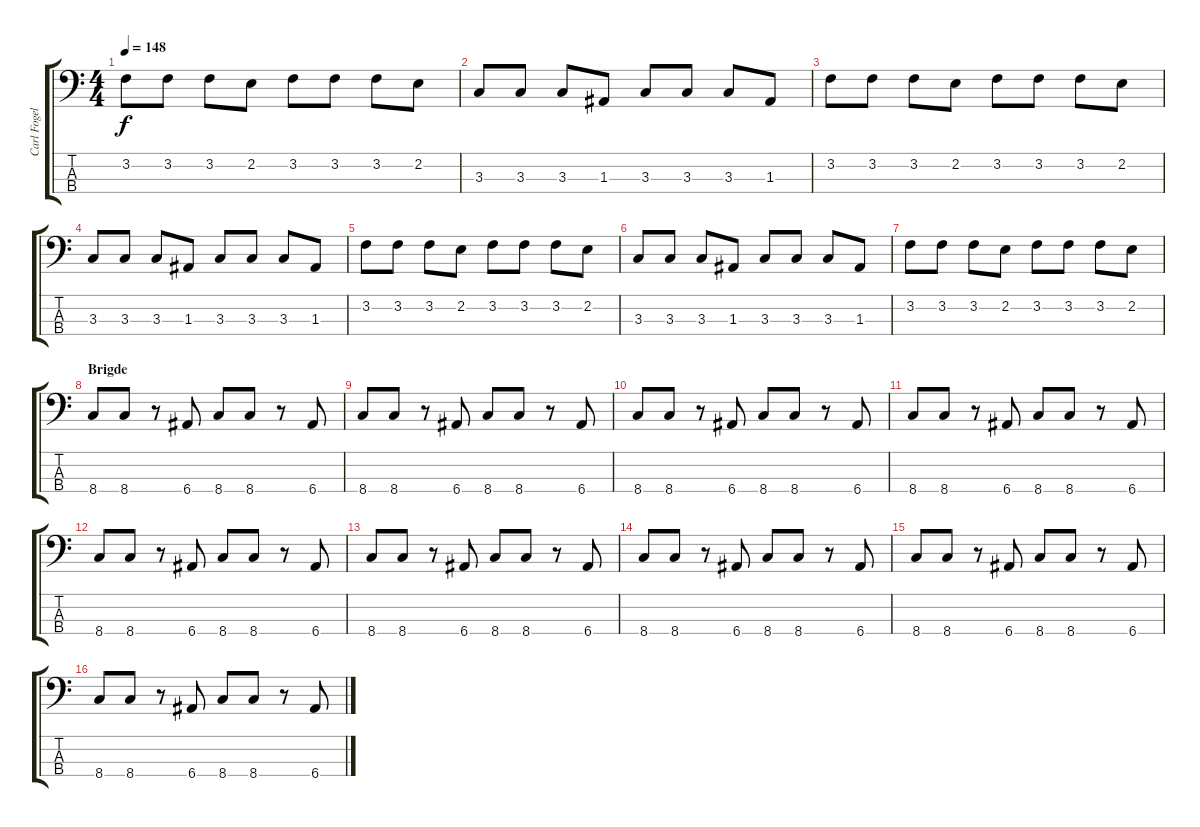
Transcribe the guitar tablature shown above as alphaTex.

\track ("Carl Fogelklou - Bass" "Carl Fogel") {instrument electricbasspick}
\staff {score tabs}
\tuning (G2 D2 A1 E1) {hide}
\ts (4 4)
\tempo 148
\clef f4
\ks c
3.2.8{dy f} 3.2.8 3.2.8 2.2.8 3.2.8 3.2.8 3.2.8 2.2.8 |
3.3.8 3.3.8 3.3.8 1.3.8 3.3.8 3.3.8 3.3.8 1.3.8 |
3.2.8 3.2.8 3.2.8 2.2.8 3.2.8 3.2.8 3.2.8 2.2.8 |
3.3.8 3.3.8 3.3.8 1.3.8 3.3.8 3.3.8 3.3.8 1.3.8 |
3.2.8 3.2.8 3.2.8 2.2.8 3.2.8 3.2.8 3.2.8 2.2.8 |
3.3.8 3.3.8 3.3.8 1.3.8 3.3.8 3.3.8 3.3.8 1.3.8 |
3.2.8 3.2.8 3.2.8 2.2.8 3.2.8 3.2.8 3.2.8 2.2.8 |
\section ("" "Brigde")
8.4.8 8.4.8 r.8 6.4.8 8.4.8 8.4.8 r.8 6.4.8 |
8.4.8 8.4.8 r.8 6.4.8 8.4.8 8.4.8 r.8 6.4.8 |
8.4.8 8.4.8 r.8 6.4.8 8.4.8 8.4.8 r.8 6.4.8 |
8.4.8 8.4.8 r.8 6.4.8 8.4.8 8.4.8 r.8 6.4.8 |
8.4.8 8.4.8 r.8 6.4.8 8.4.8 8.4.8 r.8 6.4.8 |
8.4.8 8.4.8 r.8 6.4.8 8.4.8 8.4.8 r.8 6.4.8 |
8.4.8 8.4.8 r.8 6.4.8 8.4.8 8.4.8 r.8 6.4.8 |
8.4.8 8.4.8 r.8 6.4.8 8.4.8 8.4.8 r.8 6.4.8 |
8.4.8 8.4.8 r.8 6.4.8 8.4.8 8.4.8 r.8 6.4.8
